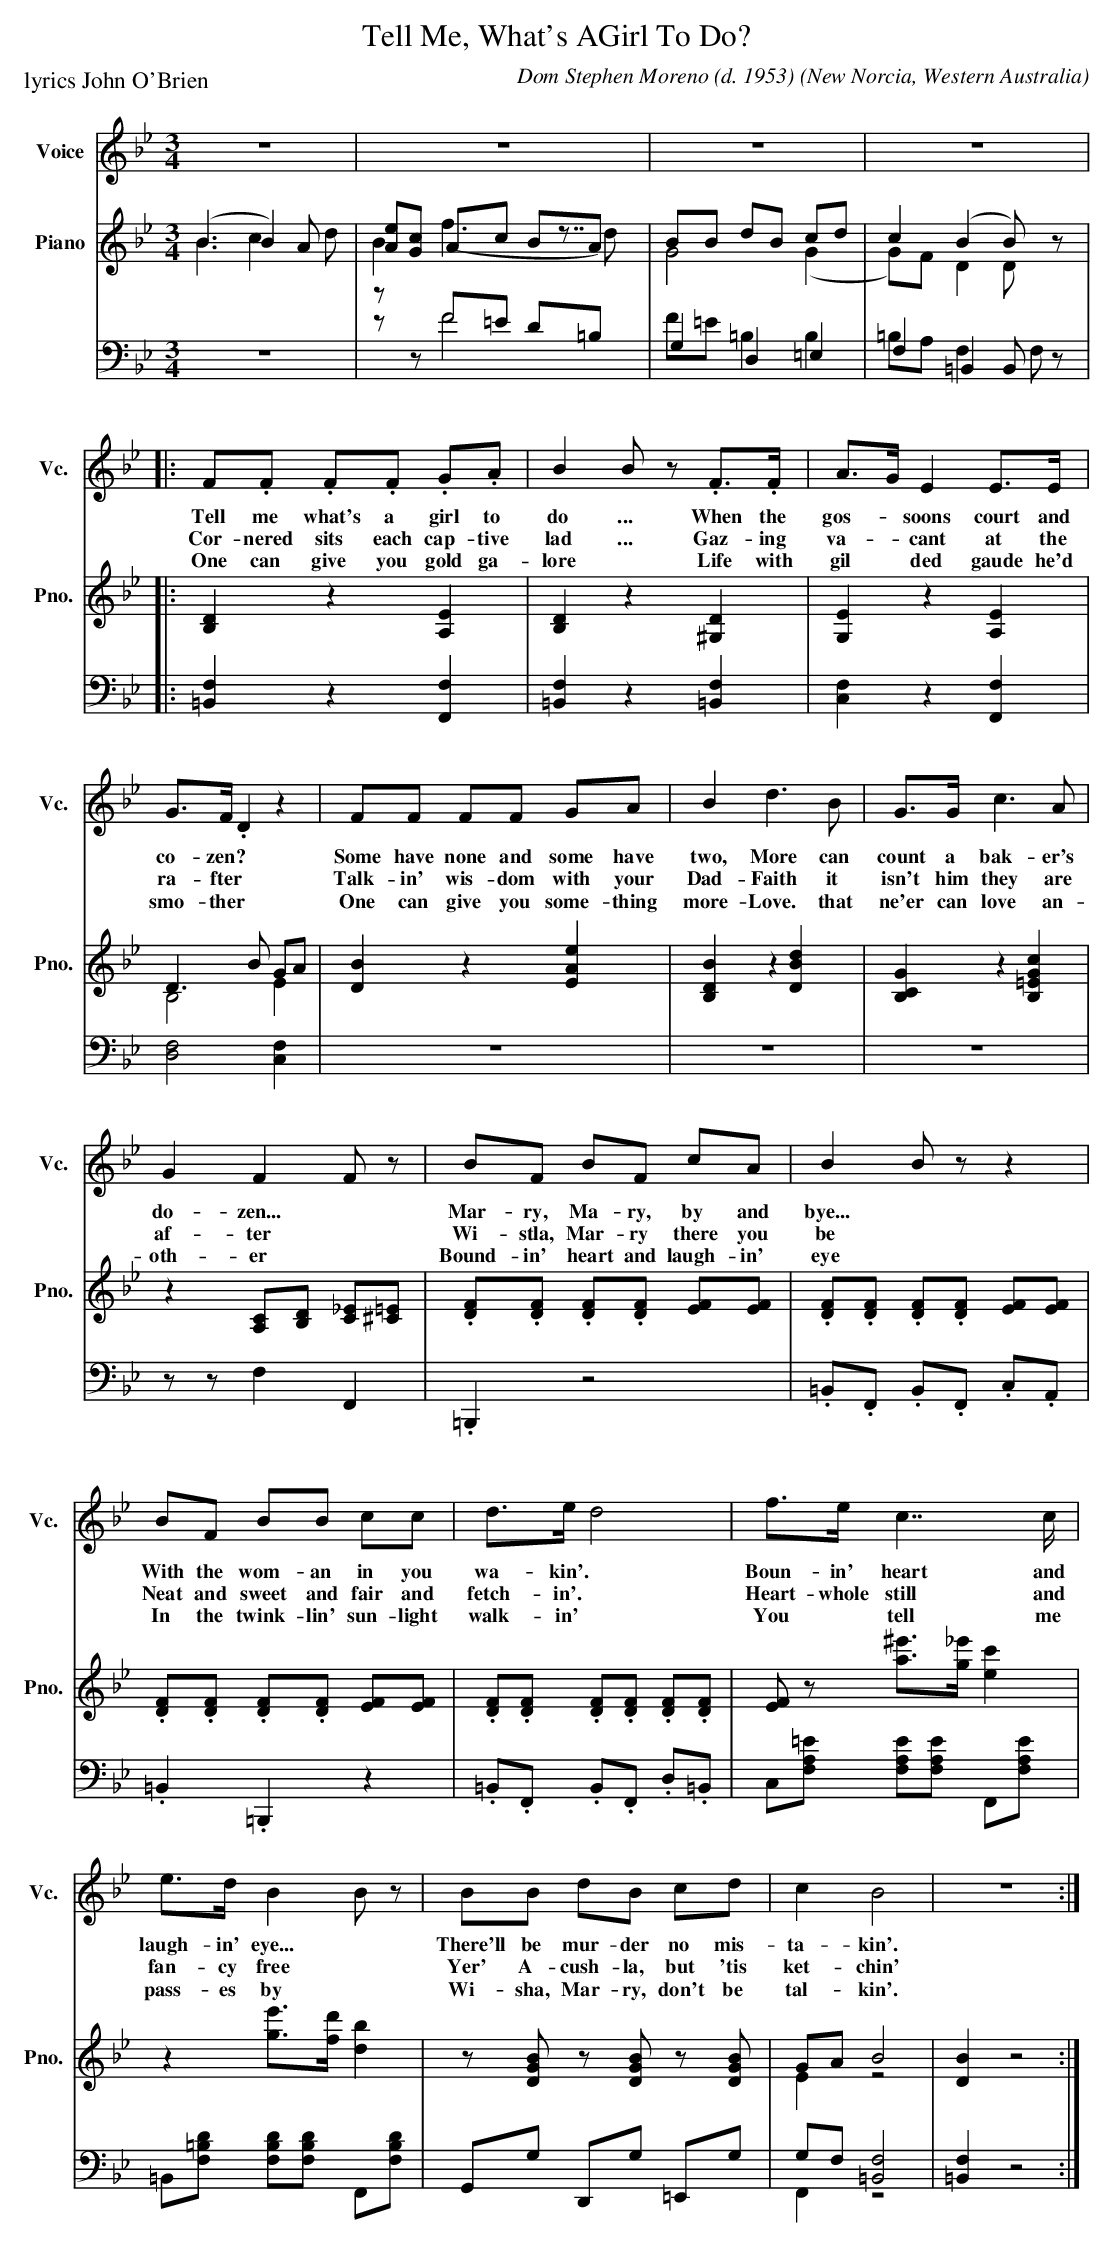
X:1
T:Tell Me, What's AGirl To Do?
C:Dom Stephen Moreno (d. 1953)
P:lyrics John O'Brien
O:New Norcia, Western Australia
%%score 1  ( 2 3 4 ) | ( 5 6 7 )
L:1/8
M:3/4
K:Bb
V:1 treble nm="Voice" snm="Vc."
V:2 treble nm="Piano" snm="Pno."
V:3 treble
V:4 treble
V:5 bass
V:6 bass
V:7 bass
V:1
z6 | z6 | z6 | z6 |:$ F.F .F.F .G.A | B2 B z .F>.F | A>G E2 E>E |$ G>F .D2 z2 | FF FF GA |
w: ||||Tell me what's a girl to|do ... When the|gos- * soons court and|co- zen? *|Some have none and some have|
w: ||||Cor- nered sits each cap- tive|lad ... Gaz- ing|va- * cant at the|ra- fter *|Talk- in' wis- dom with your|
w: ||||One can give you gold ga-|lore * Life with|gil * ded gaude he'd|smo- ther *|One can give you some- thing|
B2 d3 B | G>G c3 A |$ G2 F2 F z | BF BF cA | B2 B z z2 |$ BF BB cc | d>e d4 | f>e c7/2 c/ |$
w: two, More can|count a bak- er's|do- zen... *|Mar- ry, Ma- ry, by and|bye... *|With the wom- an in you|wa- kin'. *|Boun- in' heart and|
w: Dad- Faith it|isn't him they are|af- ter *|Wi- stla, Mar- ry there you|be *|Neat and sweet and fair and|fetch- in'. *|Heart- whole still and|
w: more- Love. that|ne'er can love an-|oth- er *|Bound- in' heart and laugh- in'|eye *|In the twink- lin' sun- light|walk- in' *|You * tell me|
e>d B2 B z | BB dB cd | c2 B4 | z6 :|
w: laugh- in' eye... *|There'll be mur- der no mis-|ta- kin'.||
w: fan- cy free *|Yer' A- cush- la, but 'tis|ket- chin'||
w: pass- es by *|Wi- sha, Mar- ry, don't be|tal- kin'.||
V:2
(B3 B2) A | [Ae][Gc] Ac BA | BB dB cd | c2 (B2 B) z |:$ [B,D]2 z2 [A,E]2 | [B,D]2 z2 [^G,D]2 |
[G,E]2 z2 [A,E]2 |$ D3 B GA | [DB]2 z2 [EAe]2 | [B,DB]2 z2 [DBd]2 | [B,CG]2 z2 [B,=EGc]2 |$
z2 [A,C][B,D] [C_E][^C=E] | .[DF].[DF] .[DF].[DF] [EF][EF] | .[DF].[DF] .[DF].[DF] [EF][EF] |$
.[DF].[DF] .[DF].[DF] [EF][EF] | .[DF].[DF] .[DF].[DF] .[DF].[DF] | [EF] z [a^e']>[g_e'] [ec']2 |$
z2 [ge']>[fd'] [db]2 | z [DGB] z [DGB] z [DGB] | GA B4 | [DB]2 z4 :|
V:3
B3 c2 d | x17/8 x2 z7/4 x/8 | G4 (G2 | G)F D2 D z |:$ x6 | x6 | x6 |$ B,4 E2 | x6 | x6 | x6 |$
x6 | x6 | x6 |$ x6 | x6 | x6 |$ x6 | x6 | E2 z4 | x6 :|
V:4
x6 | B2 (f3 d) | x6 | x6 |:$ x6 | x6 | x6 |$ x6 | x6 | x6 | x6 |$ x6 | x6 | x6 |$ x6 | x6 | x6 |$
x6 | x6 | x6 | x6 :|
V:5
z6 | z z F=E D=B, | G,2 D,2 =E,2 | F,2 =B,,2 B,, z |:$ [=B,,F,]2 z2 [F,,F,]2 |
[=B,,F,]2 z2 [=B,,F,]2 | [C,F,]2 z2 [F,,F,]2 |$ [D,F,]4 [C,F,]2 | z6 | z6 | z6 |$ z z F,2 F,,2 |
.=B,,,2 z4 | .=B,,.F,, .B,,.F,, .C,.A,, |$ .=B,,2 .=B,,,2 z2 | .=B,,.F,, .B,,.F,, .D,.=B,, |
C,[F,A,=E] [F,A,E][F,A,E] F,,[F,A,E] |$ =B,,[F,=B,D] [F,B,D][F,B,D] F,,[F,B,D] |
G,,G, D,,G, =E,,G, | G,F, [=B,,F,]4 | [=B,,F,]2 z4 :|
V:6
x6 | x6 | F=E =B,2 B,2 | =B,A, F,2 F, z |:$ x6 | x6 | x6 |$ x6 | x6 | x6 | x6 |$ x6 | x6 | x6 |$
x6 | x6 | x6 |$ x6 | x6 | F,,2 z4 | x6 :|
V:7
x6 | z z F4 | x6 | x6 |:$ x6 | x6 | x6 |$ x6 | x6 | x6 | x6 |$ x6 | x6 | x6 |$ x6 | x6 | x6 |$
x6 | x6 | x6 | x6 :|
